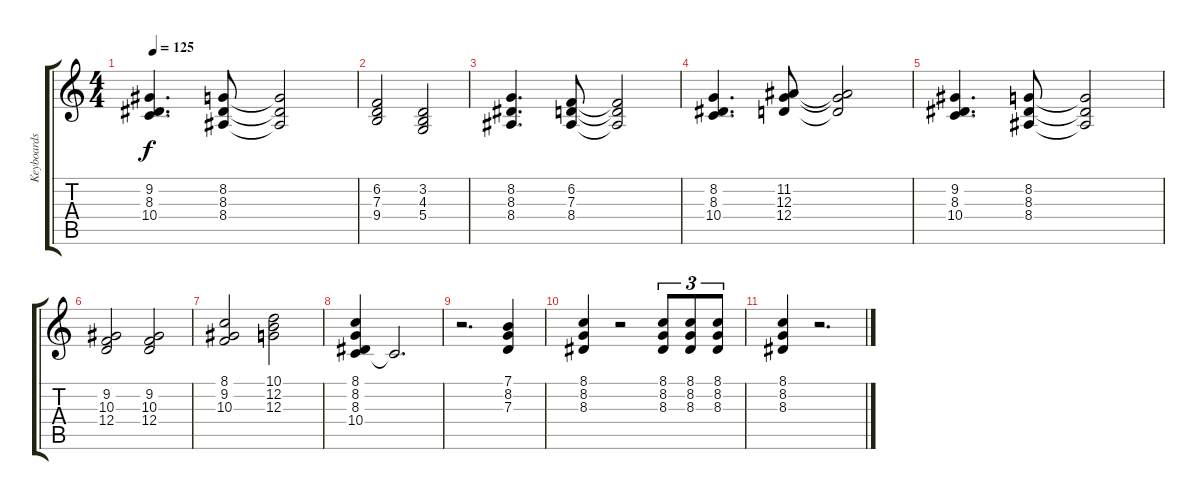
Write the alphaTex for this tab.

\track ("Keyboards" "Keyboards") {instrument stringensemble1}
\staff {score tabs}
\tuning (E4 B3 G3 D3 A2 E2) {hide}
\ts (4 4)
\tempo 125
\clef g2
\ks c
(9.2 8.3 10.4).4{d dy f} (8.2 8.3 8.4).8 (8.2{t} 8.3{t} 8.4{t}).2 |
(6.2 7.3 9.4).2 (3.2 4.3 5.4).2 |
(8.2 8.3 8.4).4{d} (6.2 7.3 8.4).8 (6.2{t} 7.3{t} 8.4{t}).2 |
(8.2 8.3 10.4).4{d} (11.2 12.3 12.4).8 (11.2{t} 12.3{t} 12.4{t}).2 |
(9.2 8.3 10.4).4{d} (8.2 8.3 8.4).8 (8.2{t} 8.3{t} 8.4{t}).2 |
(9.2 10.3 12.4).2 (9.2 10.3 12.4).2 |
(8.1 9.2 10.3).2 (10.1 12.2 12.3).2 |
(8.1 8.2 8.3 10.4).4 10.4{t}.2{d} |
r.2{d} (7.1 8.2 7.3).4 |
(8.1 8.2 8.3).4 r.2 (8.1 8.2 8.3).8{tu (3 2)} (8.1 8.2 8.3).8{tu (3 2)} (8.1 8.2 8.3).8{tu (3 2)} |
(8.1 8.2 8.3).4 r.2{d}
